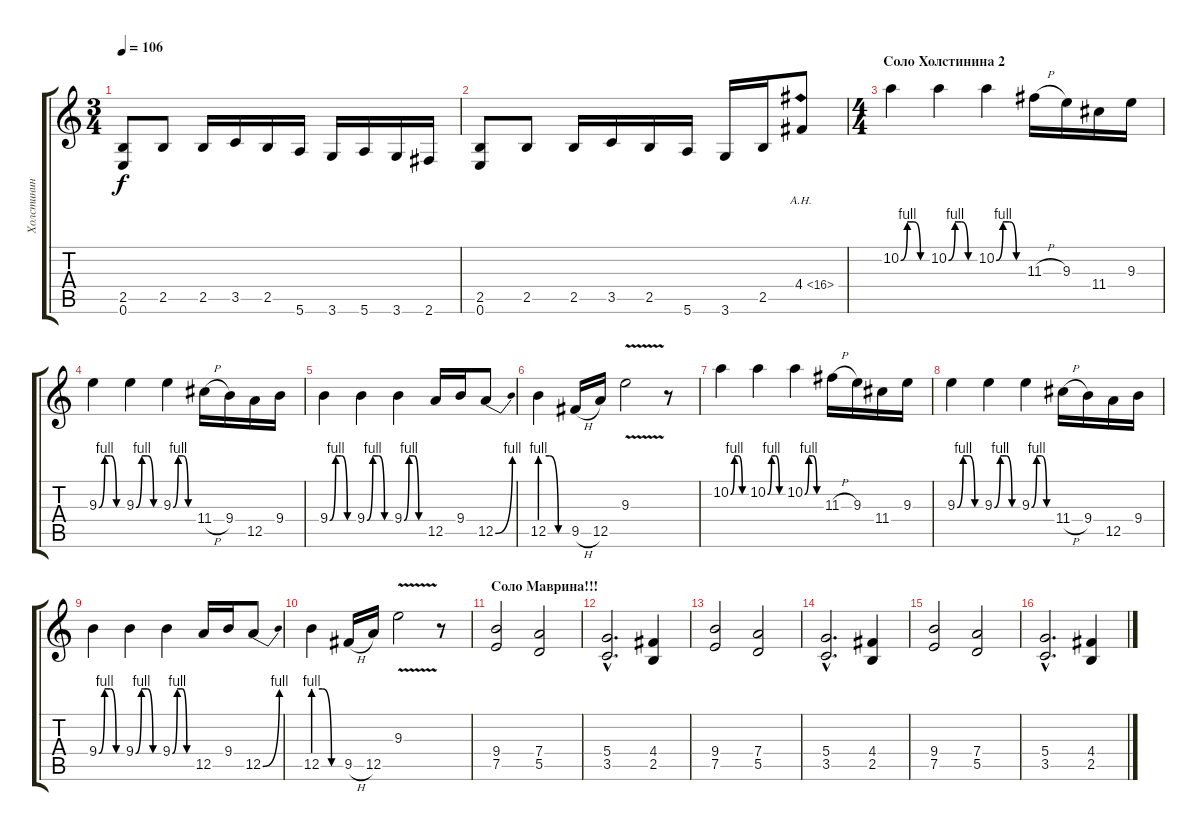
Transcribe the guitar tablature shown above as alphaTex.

\track ("Холстинин" "Холстинин") {instrument distortionguitar}
\staff {score tabs}
\tuning (E4 B3 G3 D3 A2 E2) {hide}
\ts (3 4)
\tempo 106
\clef g2
\ks c
(2.5 0.6).8{dy f} 2.5.8 2.5.16 3.5.16 2.5.16 5.6.16 3.6.16 5.6.16 3.6.16 2.6.16 |
(2.5 0.6).8 2.5.8 2.5.16 3.5.16 2.5.16 5.6.16 3.6.16 2.5.16 4.4{ah 12}.8 |
\ts (4 4)
\section ("" "Соло Холстинина 2")
10.2{be (custom 0 0 15 4 30 4 45 0 60 0)}.4 10.2{be (custom 0 0 15 4 30 4 45 0 60 0)}.4 10.2{be (custom 0 0 15 4 30 4 45 0 60 0)}.4 11.3{h}.16 9.3.16 11.4.16 9.3.16 |
9.3{be (custom 0 0 15 4 30 4 45 0 60 0)}.4 9.3{be (custom 0 0 15 4 30 4 45 0 60 0)}.4 9.3{be (custom 0 0 15 4 30 4 45 0 60 0)}.4 11.4{h}.16 9.4.16 12.5.16 9.4.16 |
9.4{be (custom 0 0 15 4 30 4 45 0 60 0)}.4 9.4{be (custom 0 0 15 4 30 4 45 0 60 0)}.4 9.4{be (custom 0 0 15 4 30 4 45 0 60 0)}.4 12.5.16 9.4.16 12.5{be (bend 0 0 60 4)}.8 |
12.5{be (custom 0 4 20 4 40 0 60 0)}.4 9.5{h}.16 12.5.16 9.3{v}.2 r.8 |
10.2{be (custom 0 0 15 4 30 4 45 0 60 0)}.4 10.2{be (custom 0 0 15 4 30 4 45 0 60 0)}.4 10.2{be (custom 0 0 15 4 30 4 45 0 60 0)}.4 11.3{h}.16 9.3.16 11.4.16 9.3.16 |
9.3{be (custom 0 0 15 4 30 4 45 0 60 0)}.4 9.3{be (custom 0 0 15 4 30 4 45 0 60 0)}.4 9.3{be (custom 0 0 15 4 30 4 45 0 60 0)}.4 11.4{h}.16 9.4.16 12.5.16 9.4.16 |
9.4{be (custom 0 0 15 4 30 4 45 0 60 0)}.4 9.4{be (custom 0 0 15 4 30 4 45 0 60 0)}.4 9.4{be (custom 0 0 15 4 30 4 45 0 60 0)}.4 12.5.16 9.4.16 12.5{be (bend 0 0 60 4)}.8 |
12.5{be (custom 0 4 20 4 40 0 60 0)}.4 9.5{h}.16 12.5.16 9.3{v}.2 r.8 |
\section ("" "Соло Маврина!!!")
(9.4 7.5).2 (7.4 5.5).2 |
(5.4{hac} 3.5{hac}).2{d} (4.4 2.5).4 |
(9.4 7.5).2 (7.4 5.5).2 |
(5.4{hac} 3.5{hac}).2{d} (4.4 2.5).4 |
(9.4 7.5).2 (7.4 5.5).2 |
(5.4{hac} 3.5{hac}).2{d} (4.4 2.5).4
